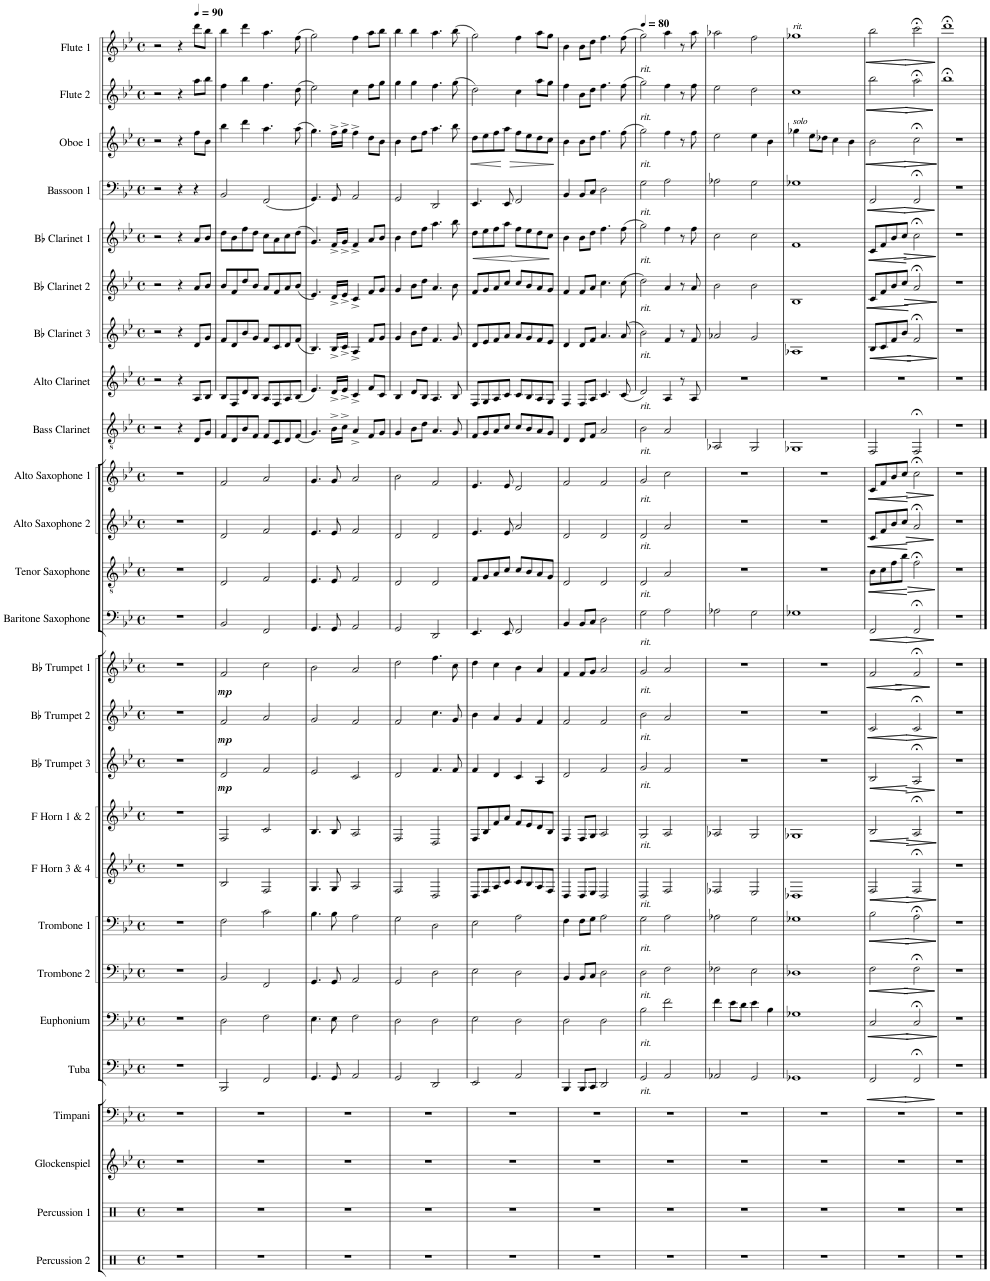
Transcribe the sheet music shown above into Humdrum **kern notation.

**kern	**kern	**kern	**kern	**kern	**dynam	**kern	**dynam	**kern	**dynam	**kern	**dynam	**kern	**dynam	**kern	**dynam	**kern	**dynam	**kern	**dynam	**kern	**dynam	**kern	**dynam	**kern	**dynam	**kern	**dynam	**kern	**dynam	**kern	**kern	**kern	**dynam	**kern	**dynam	**kern	**dynam	**kern	**dynam	**kern	**dynam	**kern	**dynam	**kern	**dynam
*part26	*part25	*part24	*part23	*part22	*part22	*part21	*part21	*part20	*part20	*part19	*part19	*part18	*part18	*part17	*part17	*part16	*part16	*part15	*part15	*part14	*part14	*part13	*part13	*part12	*part12	*part11	*part11	*part10	*part10	*part9	*part8	*part7	*part7	*part6	*part6	*part5	*part5	*part4	*part4	*part3	*part3	*part2	*part2	*part1	*part1
*staff26	*staff25	*staff24	*staff23	*staff22	*staff22	*staff21	*staff21	*staff20	*staff20	*staff19	*staff19	*staff18	*staff18	*staff17	*staff17	*staff16	*staff16	*staff15	*staff15	*staff14	*staff14	*staff13	*staff13	*staff12	*staff12	*staff11	*staff11	*staff10	*staff10	*staff9	*staff8	*staff7	*staff7	*staff6	*staff6	*staff5	*staff5	*staff4	*staff4	*staff3	*staff3	*staff2	*staff2	*staff1	*staff1
*I"Percussion 2	*I"Percussion 1	*I"Glockenspiel	*I"Timpani	*I"Tuba	*	*I"Euphonium	*	*I"Trombone 2	*	*I"Trombone 1	*	*I"F Horn 3 &amp; 4	*	*I"F Horn 1 &amp; 2	*	*I"Bb Trumpet 3	*	*I"Bb Trumpet 2	*	*I"Bb Trumpet 1	*	*I"Baritone Saxophone	*	*I"Tenor Saxophone	*	*I"Alto Saxophone 2	*	*I"Alto Saxophone 1	*	*I"Bass Clarinet	*I"Alto Clarinet	*I"Bb Clarinet 3	*	*I"Bb Clarinet 2	*	*I"Bb Clarinet 1	*	*I"Bassoon 1	*	*I"Oboe 1	*	*I"Flute 2	*	*I"Flute 1	*
*I'Perc. 2	*I'Perc. 1	*I'Glk.	*I'Timp.	*I'Tba.	*	*I'Euph.	*	*I'Tbn. 2	*	*I'Tbn. 1	*	*I'F Hn. 3 4	*	*I'F Hn. 1 2	*	*I'Bb Tpt. 3	*	*I'Bb Tpt. 2	*	*I'Bb Tpt. 1	*	*I'Bar. Sax.	*	*I'T. Sax.	*	*I'A. Sax. 2	*	*I'A. Sax. 1	*	*I'B. Cl.	*I'A. Cl.	*I'Bb Cl. 3	*	*I'Bb Cl. 2	*	*I'Bb Cl. 1	*	*I'Bsn. 1	*	*I'Ob. 1	*	*I'Fl. 2	*	*I'Fl. 1	*
*clefX	*clefX	*clefG2	*clefF4	*clefF4	*	*clefF4	*	*clefF4	*	*clefF4	*	*clefG2	*	*clefG2	*	*clefG2	*	*clefG2	*	*clefG2	*	*clefF4	*	*clefGv2	*	*clefG2	*	*clefG2	*	*clefGv2	*clefG2	*clefG2	*	*clefG2	*	*clefG2	*	*clefF4	*	*clefG2	*	*clefG2	*	*clefG2	*
*	*	*	*	*	*	*	*	*	*	*	*	*ITrd4c7	*	*ITrd4c7	*	*ITrd1c2	*	*ITrd1c2	*	*ITrd1c2	*	*ITrd12c21	*	*ITrd8c14	*	*ITrd5c9	*	*ITrd5c9	*	*ITrd8c14	*ITrd1c2	*ITrd1c2	*	*ITrd1c2	*	*ITrd1c2	*	*	*	*	*	*	*	*	*
*k[]	*k[]	*k[b-e-]	*k[b-e-]	*k[b-e-]	*	*k[b-e-]	*	*k[b-e-]	*	*k[b-e-]	*	*k[b-e-]	*	*k[b-e-]	*	*k[b-e-]	*	*k[b-e-]	*	*k[b-e-]	*	*k[b-e-]	*	*k[b-e-]	*	*k[b-e-]	*	*k[b-e-]	*	*k[b-e-]	*k[b-e-]	*k[b-e-]	*	*k[b-e-]	*	*k[b-e-]	*	*k[b-e-]	*	*k[b-e-]	*	*k[b-e-]	*	*k[b-e-]	*
*M4/4	*M4/4	*M4/4	*M4/4	*M4/4	*	*M4/4	*	*M4/4	*	*M4/4	*	*M4/4	*	*M4/4	*	*M4/4	*	*M4/4	*	*M4/4	*	*M4/4	*	*M4/4	*	*M4/4	*	*M4/4	*	*M4/4	*M4/4	*M4/4	*	*M4/4	*	*M4/4	*	*M4/4	*	*M4/4	*	*M4/4	*	*M4/4	*
*met(c)	*met(c)	*met(c)	*met(c)	*met(c)	*	*met(c)	*	*met(c)	*	*met(c)	*	*met(c)	*	*met(c)	*	*met(c)	*	*met(c)	*	*met(c)	*	*met(c)	*	*met(c)	*	*met(c)	*	*met(c)	*	*met(c)	*met(c)	*met(c)	*	*met(c)	*	*met(c)	*	*met(c)	*	*met(c)	*	*met(c)	*	*met(c)	*
=1	=1	=1	=1	=1	=1	=1	=1	=1	=1	=1	=1	=1	=1	=1	=1	=1	=1	=1	=1	=1	=1	=1	=1	=1	=1	=1	=1	=1	=1	=1	=1	=1	=1	=1	=1	=1	=1	=1	=1	=1	=1	=1	=1	=1	=1
1r	1r	1r	1r	1r	.	1r	.	1r	.	1r	.	1r	.	1r	.	1r	.	1r	.	1r	.	1r	.	1r	.	1r	.	1r	.	2r	2r	2r	.	2r	.	2r	.	2r	.	2r	.	2r	.	2r	.
.	.	.	.	.	.	.	.	.	.	.	.	.	.	.	.	.	.	.	.	.	.	.	.	.	.	.	.	.	.	4r	4r	4r	.	4r	.	4r	.	4r	]	4r	]	4r	]	4r	]
*	*	*	*	*	*	*	*	*	*	*	*	*	*	*	*	*	*	*	*	*	*	*	*	*	*	*	*	*	*	*	*	*	*	*	*	*	*	*	*	*	*	*	*	*MM90	*
.	.	.	.	.	.	.	.	.	.	.	.	.	.	.	.	.	.	.	.	.	.	.	.	.	.	.	.	.	.	8D/L	8A/L	8d/L	.	8a/L	.	8a/L	.	4r	.	8ff\L	.	8aa\L	.	8ddd\L	.
.	.	.	.	.	.	.	.	.	.	.	.	.	.	.	.	.	.	.	.	.	.	.	.	.	.	.	.	.	.	8G/J	8B-/J	8g/J	.	8b-/J	.	8b-/J	.	.	.	8b-\J	.	8bb-\J	.	8bb-\J	.
.	.	.	.	.	]	.	]	.	]	.	]	.	]	.	]	.	]	.	]	.	[	.	]	.	.	.	.	.	.	.	.	.	.	.	.	.	.	.	.	.	.	.	.	.	.
=2	=2	=2	=2	=2	=2	=2	=2	=2	=2	=2	=2	=2	=2	=2	=2	=2	=2	=2	=2	=2	=2	=2	=2	=2	=2	=2	=2	=2	=2	=2	=2	=2	=2	=2	=2	=2	=2	=2	=2	=2	=2	=2	=2	=2	=2
!	!	!	!	!	!	!	!	!	!	!	!	!	!	!	!	!	!LO:DY:b	!	!LO:DY:b	!	!LO:DY:b	!	!	!	!	!	!	!	!	!	!	!	!	!	!	!	!	!	!	!	!	!	!	!	!
1r	1r	1r	1r	2BBB-/	.	2D\	.	2BB-/	.	2F\	.	2B-/	.	2F/	.	2d/	mp	2f/	mp	2f/	mp	2BB-/	.	2D/	.	2d/	.	2f/	.	8F/L	8B-/L	8f/L	.	8b-/L	.	8dd\L	.	2BB-/	.	4bb-\	.	4ff\	.	4bb-\	.
.	.	.	.	.	.	.	.	.	.	.	.	.	.	.	.	.	.	.	.	.	.	.	.	.	.	.	.	.	.	8D/	8F/	8d/	.	8f/	.	8b-\	.	.	.	.	.	.	.	.	.
.	.	.	.	.	.	.	.	.	.	.	.	.	.	.	.	.	.	.	.	.	.	.	.	.	.	.	.	.	.	8B-/	8d/	8b-/	.	8dd/	.	8ff\	.	.	.	4ddd\	.	4bb-\	.	4ddd\	.
.	.	.	.	.	.	.	.	.	.	.	.	.	.	.	.	.	.	.	.	.	.	.	.	.	.	.	.	.	.	8F/J	8B-/J	8g/J	.	8b-/J	.	8dd\J	.	.	.	.	.	.	.	.	.
.	.	.	.	2FF/	.	2F\	.	2FF/	.	2c\	.	2F/	.	2c/	.	2f/	.	2a/	.	2cc\	.	2FF/	.	2F/	.	2f/	.	2a/	.	8F/L	8A/L	8f/L	.	8a/L	.	8cc\L	.	(2FF/	.	4.aa\	.	4.ff\	.	4.aa\	.
.	.	.	.	.	.	.	.	.	.	.	.	.	.	.	.	.	.	.	.	.	.	.	.	.	.	.	.	.	.	8C/	8F/	8c/	.	8f/	.	8a\	.	.	.	.	.	.	.	.	.
.	.	.	.	.	.	.	.	.	.	.	.	.	.	.	.	.	.	.	.	.	.	.	.	.	.	.	.	.	.	8D/	8A/	8d/	.	8a/	.	8cc\	.	.	.	.	.	.	.	.	.
.	.	.	.	.	.	.	.	.	.	.	.	.	.	.	.	.	.	.	.	.	.	.	.	.	.	.	.	.	.	(8F/J	(8B-/J	(8f/J	.	(8b-/J	.	(8dd\J	.	.	.	(8aa\	.	(8dd\	.	(8ff\	.
=3	=3	=3	=3	=3	=3	=3	=3	=3	=3	=3	=3	=3	=3	=3	=3	=3	=3	=3	=3	=3	=3	=3	=3	=3	=3	=3	=3	=3	=3	=3	=3	=3	=3	=3	=3	=3	=3	=3	=3	=3	=3	=3	=3	=3	=3
1r	1r	1r	1r	4.GG/	.	4.E-\	.	4.GG/	.	4.B-\	.	4.G/	.	4.B-/	.	2e-/	.	2g/	.	2b-\	.	4.GG/	.	4.E-/	.	4.e-/	.	4.g/	.	4.G/)	4.e-/)	4.B-/)	.	4.e-/)	.	4.g/)	.	4.GG/)	.	4.gg\)	.	2ee-\)	.	2gg\)	.
.	.	.	.	8GG/	.	8E-\	.	8GG/	.	8B-\	.	8G/	.	8B-/	.	.	.	.	.	.	.	8GG/	.	8E-/	.	8e-/	.	8g/	.	16B-^\LL	16d^/LL	16B-^/LL	.	16d^/LL	.	16f^/LL	.	8GG/	.	16ff^\LL	.	.	.	.	.
.	.	.	.	.	.	.	.	.	.	.	.	.	.	.	.	.	.	.	.	.	.	.	.	.	.	.	.	.	.	16c^\JJ	16e-^/JJ	16c^/JJ	.	16e-^/JJ	.	16g^/JJ	.	.	.	16gg^\JJ	.	.	.	.	.
.	.	.	.	2AA/	.	2F\	.	2AA/	.	2A\	.	2A/	.	2A/	.	2c/	.	2f/	.	2a/	.	2AA/	.	2F/	.	2f/	.	2a/	.	4A^/	4c^/	4A^/	.	4c^/	.	4f^/	.	2AA/	.	4ff^\	.	4cc\	.	4ff\	.
.	.	.	.	.	.	.	.	.	.	.	.	.	.	.	.	.	.	.	.	.	.	.	.	.	.	.	.	.	.	8F/L	8f/L	8f/L	.	8f/L	.	8a/L	.	.	.	8dd\L	.	8ff\L	.	8aa\L	.
.	.	.	.	.	.	.	.	.	.	.	.	.	.	.	.	.	.	.	.	.	.	.	.	.	.	.	.	.	.	8G/J	8c/J	8g/J	.	8g/J	.	8b-/J	.	.	.	8b-\J	.	8gg\J	.	8bb-\J	.
=4	=4	=4	=4	=4	=4	=4	=4	=4	=4	=4	=4	=4	=4	=4	=4	=4	=4	=4	=4	=4	=4	=4	=4	=4	=4	=4	=4	=4	=4	=4	=4	=4	=4	=4	=4	=4	=4	=4	=4	=4	=4	=4	=4	=4	=4
1r	1r	1r	1r	2GG/	.	2D\	.	2GG/	.	2G\	.	2F/	.	2F/	.	2d/	.	2f/	.	2dd\	.	2GG/	.	2D/	.	2d/	.	2b-\	.	4G/	4B-/	4g/	.	4g/	.	4b-\	.	2GG/	.	4b-\	.	4gg\	.	4bb-\	.
.	.	.	.	.	.	.	.	.	.	.	.	.	.	.	.	.	.	.	.	.	.	.	.	.	.	.	.	.	.	8B-\L	8d/L	8b-\L	.	8b-\L	.	8dd\L	.	.	.	8dd\L	.	4gg\	.	4bb-\	.
.	.	.	.	.	.	.	.	.	.	.	.	.	.	.	.	.	.	.	.	.	.	.	.	.	.	.	.	.	.	8d\J	8B-/J	8dd\J	.	8dd\J	.	8ff\J	.	.	.	8ff\J	.	.	.	.	.
.	.	.	.	2DD/	.	2D\	.	2D\	.	2D\	.	2D/	.	2D/	.	4.f/	.	4.cc\	.	4.ff\	.	2DD/	.	2D/	.	2d/	.	2f/	.	4.A/	4.A/	4.f/	.	4.a/	.	4.aa\	.	2DD/	.	4.aa\	.	4.ff\	.	4.aa\	.
.	.	.	.	.	.	.	.	.	.	.	.	.	.	.	.	8f/	.	8g/	.	8cc\	.	.	.	.	.	.	.	.	.	8G/	8B-/	8g/	.	8b-\	.	8bb-\	.	.	.	8bb-\	.	(8gg\	.	(8bb-\	.
=5	=5	=5	=5	=5	=5	=5	=5	=5	=5	=5	=5	=5	=5	=5	=5	=5	=5	=5	=5	=5	=5	=5	=5	=5	=5	=5	=5	=5	=5	=5	=5	=5	=5	=5	=5	=5	=5	=5	=5	=5	=5	=5	=5	=5	=5
!	!	!	!	!	!	!	!	!	!	!	!	!	!	!	!	!	!	!	!	!	!	!	!	!	!	!	!	!	!	!	!	!	!	!	!	!	!LO:HP:b	!	!	!	!LO:HP:b	!	!	!	!
1r	1r	1r	1r	2EE-/	.	2E-\	.	2E-\	.	2E-\	.	8D/L	.	8F/L	.	4f/	.	4b-\	.	4dd\	.	4.EE-/	.	8F/L	.	4.e-/	.	4.e-/	.	8F/L	8F/L	8d/L	.	8f/L	.	8dd\L	<	4.EE-/	.	8dd\L	<	2dd\)	.	2gg\)	.
.	.	.	.	.	.	.	.	.	.	.	.	8F/	.	8B-/	.	.	.	.	.	.	.	.	.	8G/	.	.	.	.	.	8G/	8G/	8e-/	.	8g/	.	8ee-\	.	.	.	8ee-\	.	.	.	.	.
.	.	.	.	.	.	.	.	.	.	.	.	8A/	.	8f/	.	4d/	.	4a/	.	4cc\	.	.	.	8A/	.	.	.	.	.	8A/	8A/	8f/	.	8a/	.	8ff\	.	.	.	8ff\	.	.	.	.	.
.	.	.	.	.	.	.	.	.	.	.	.	8c/J	.	8a/J	.	.	.	.	.	.	.	8EE-/	.	8c/J	.	8e-/	.	8e-/	.	8c/J	8c/J	8a/J	.	8cc/J	.	8aa\J	.	8EE-/	.	8aa\J	.	.	.	.	.
.	.	.	.	2AA/	.	2D\	.	2D\	.	2A\	.	8c/L	.	8f/L	.	4c/	.	4g/	.	4b-\	.	2FF/	.	8c/L	.	2a/	.	2d/	.	8c/L	8c/L	8a/L	.	8cc/L	.	8ff\L	[	2FF/	.	8ff\L	.	4cc\	.	4ff\	.
.	.	.	.	.	.	.	.	.	.	.	.	8B-/	.	8e-/	.	.	.	.	.	.	.	.	.	8B-/	.	.	.	.	.	8B-/	8B-/	8g/	.	8b-/	.	8ee-\	.	.	.	8ee-\	.	.	.	.	.
.	.	.	.	.	.	.	.	.	.	.	.	8A/	.	8d/	.	4A/	.	4f/	.	4a/	.	.	.	8A/	.	.	.	.	.	8A/	8A/	8f/	.	8a/	.	8dd\	.	.	.	8dd\	.	8aa\L	.	8aa\L	.
!	!	!	!	!	!	!	!	!	!	!	!	!	!	!	!	!	!	!	!	!	!	!	!	!	!	!	!	!	!	!	!	!	!	!	!	!	!LO:HP:b	!	!	!	!LO:HP:b	!	!	!	!
.	.	.	.	.	.	.	.	.	.	.	.	8F/J	.	8B-/J	.	.	.	.	.	.	.	.	.	8G/J	.	.	.	.	.	8G/J	8G/J	8e-/J	.	8g/J	.	8cc\J	>	.	.	8cc\J	>	8gg\J	.	8gg\J	.
.	.	.	.	.	.	.	.	.	.	.	.	.	.	.	.	.	.	.	.	.	.	.	.	.	.	.	.	.	.	.	.	.	.	.	.	.	.	.	.	.	[ ]	.	.	.	.
=6	=6	=6	=6	=6	=6	=6	=6	=6	=6	=6	=6	=6	=6	=6	=6	=6	=6	=6	=6	=6	=6	=6	=6	=6	=6	=6	=6	=6	=6	=6	=6	=6	=6	=6	=6	=6	=6	=6	=6	=6	=6	=6	=6	=6	=6
1r	1r	1r	1r	4BBB-/	.	2D\	.	4BB-/	.	4F\	.	4D/	.	4F/	.	2d/	.	2f/	.	4f/	.	4BB-/	.	2D/	.	2d/	.	2f/	.	4D/	4F/	4d/	.	4f/	.	4b-\	.	4BB-/	.	4b-\	.	4ff\	.	4b-\	.
.	.	.	.	8BBB-/L	.	.	.	8BB-/L	.	8F\L	.	8D/L	.	8F/L	.	.	.	.	.	8f/L	.	8BB-/L	.	.	.	.	.	.	.	8D/L	8F/L	8d/L	.	8f/L	.	8b-\L	.	8BB-/L	.	8b-\L	.	8b-\L	.	8b-\L	.
.	.	.	.	8CC/J	.	.	.	8C/J	.	8G\J	.	8E-/J	.	8G/J	.	.	.	.	.	8g/J	.	8C/J	.	.	.	.	.	.	.	8F/J	8A/J	8f/J	.	8a/J	.	8dd\J	]	8C/J	.	8dd\J	.	8dd\J	.	8dd\J	.
.	.	.	.	2DD/	.	2D\	.	2D\	.	2A\	.	2D/	.	2A/	.	2f/	.	2f/	.	2a/	.	2D\	.	2D/	.	2d/	.	2f/	.	2A/	4.c/	4.a/	.	4.cc\	.	4.ff\	.	2D\	.	4.ff\	.	4.ff\	.	4.ff\	.
.	.	.	.	.	.	.	.	.	.	.	.	.	.	.	.	.	.	.	.	.	.	.	.	.	.	.	.	.	.	.	(8c/	(8a/	.	(8cc\	.	(8ff\	.	.	.	(8ff\	.	(8ff\	.	(8ff\	.
=7	=7	=7	=7	=7	=7	=7	=7	=7	=7	=7	=7	=7	=7	=7	=7	=7	=7	=7	=7	=7	=7	=7	=7	=7	=7	=7	=7	=7	=7	=7	=7	=7	=7	=7	=7	=7	=7	=7	=7	=7	=7	=7	=7	=7	=7
*	*	*	*	*	*	*	*	*	*	*	*	*	*	*	*	*	*	*	*	*	*	*	*	*	*	*	*	*	*	*	*	*	*	*	*	*	*	*	*	*	*	*	*	*MM80	*
!	!	!	!	!	!	!	!	!	!	!	!	!	!	!	!	!	!	!	!	!	!	!	!	!	!	!	!	!	!	!	!	!	!	!	!	!	!	!	!	!	!	!	!	!LO:TX:b:i:t=rit.	!
!	!	!	!	!	!	!	!	!	!	!	!	!	!	!	!	!	!	!	!	!	!	!	!	!	!	!	!	!	!	!	!	!	!	!	!	!	!	!	!	!	!	!LO:TX:b:i:t=rit.	!	!	!
!	!	!	!	!	!	!	!	!	!	!	!	!	!	!	!	!	!	!	!	!	!	!	!	!	!	!	!	!	!	!	!	!	!	!	!	!	!	!	!	!LO:TX:b:i:t=rit.	!	!	!	!	!
!	!	!	!	!	!	!	!	!	!	!	!	!	!	!	!	!	!	!	!	!	!	!	!	!	!	!	!	!	!	!	!	!	!	!	!	!	!	!LO:TX:b:i:t=rit.	!	!	!	!	!	!	!
!	!	!	!	!	!	!	!	!	!	!	!	!	!	!	!	!	!	!	!	!	!	!	!	!	!	!	!	!	!	!	!	!	!	!	!	!LO:TX:b:i:t=rit.	!	!	!	!	!	!	!	!	!
!	!	!	!	!	!	!	!	!	!	!	!	!	!	!	!	!	!	!	!	!	!	!	!	!	!	!	!	!	!	!	!	!	!	!LO:TX:b:i:t=rit.	!	!	!	!	!	!	!	!	!	!	!
!	!	!	!	!	!	!	!	!	!	!	!	!	!	!	!	!	!	!	!	!	!	!	!	!	!	!	!	!	!	!	!	!LO:TX:b:i:t=rit.	!	!	!	!	!	!	!	!	!	!	!	!	!
!	!	!	!	!	!	!	!	!	!	!	!	!	!	!	!	!	!	!	!	!	!	!	!	!	!	!	!	!	!	!	!LO:TX:b:i:t=rit.	!	!	!	!	!	!	!	!	!	!	!	!	!	!
!	!	!	!	!	!	!	!	!	!	!	!	!	!	!	!	!	!	!	!	!	!	!	!	!	!	!	!	!	!	!LO:TX:b:i:t=rit.	!	!	!	!	!	!	!	!	!	!	!	!	!	!	!
!	!	!	!	!	!	!	!	!	!	!	!	!	!	!	!	!	!	!	!	!	!	!	!	!	!	!	!	!LO:TX:b:i:t=rit.	!	!	!	!	!	!	!	!	!	!	!	!	!	!	!	!	!
!	!	!	!	!	!	!	!	!	!	!	!	!	!	!	!	!	!	!	!	!	!	!	!	!	!	!LO:TX:b:i:t=rit.	!	!	!	!	!	!	!	!	!	!	!	!	!	!	!	!	!	!	!
!	!	!	!	!	!	!	!	!	!	!	!	!	!	!	!	!	!	!	!	!	!	!	!	!LO:TX:b:i:t=rit.	!	!	!	!	!	!	!	!	!	!	!	!	!	!	!	!	!	!	!	!	!
!	!	!	!	!	!	!	!	!	!	!	!	!	!	!	!	!	!	!	!	!	!	!LO:TX:b:i:t=rit.	!	!	!	!	!	!	!	!	!	!	!	!	!	!	!	!	!	!	!	!	!	!	!
!	!	!	!	!	!	!	!	!	!	!	!	!	!	!	!	!	!	!	!	!LO:TX:b:i:t=rit.	!	!	!	!	!	!	!	!	!	!	!	!	!	!	!	!	!	!	!	!	!	!	!	!	!
!	!	!	!	!	!	!	!	!	!	!	!	!	!	!	!	!	!	!LO:TX:b:i:t=rit.	!	!	!	!	!	!	!	!	!	!	!	!	!	!	!	!	!	!	!	!	!	!	!	!	!	!	!
!	!	!	!	!	!	!	!	!	!	!	!	!	!	!	!	!LO:TX:b:i:t=rit.	!	!	!	!	!	!	!	!	!	!	!	!	!	!	!	!	!	!	!	!	!	!	!	!	!	!	!	!	!
!	!	!	!	!	!	!	!	!	!	!	!	!	!	!LO:TX:b:i:t=rit.	!	!	!	!	!	!	!	!	!	!	!	!	!	!	!	!	!	!	!	!	!	!	!	!	!	!	!	!	!	!	!
!	!	!	!	!	!	!	!	!	!	!	!	!LO:TX:b:i:t=rit.	!	!	!	!	!	!	!	!	!	!	!	!	!	!	!	!	!	!	!	!	!	!	!	!	!	!	!	!	!	!	!	!	!
!	!	!	!	!	!	!	!	!	!	!LO:TX:b:i:t=rit.	!	!	!	!	!	!	!	!	!	!	!	!	!	!	!	!	!	!	!	!	!	!	!	!	!	!	!	!	!	!	!	!	!	!	!
!	!	!	!	!	!	!	!	!LO:TX:b:i:t=rit.	!	!	!	!	!	!	!	!	!	!	!	!	!	!	!	!	!	!	!	!	!	!	!	!	!	!	!	!	!	!	!	!	!	!	!	!	!
!	!	!	!	!	!	!LO:TX:b:i:t=rit.	!	!	!	!	!	!	!	!	!	!	!	!	!	!	!	!	!	!	!	!	!	!	!	!	!	!	!	!	!	!	!	!	!	!	!	!	!	!	!
!	!	!	!	!LO:TX:b:i:t=rit.	!	!	!	!	!	!	!	!	!	!	!	!	!	!	!	!	!	!	!	!	!	!	!	!	!	!	!	!	!	!	!	!	!	!	!	!	!	!	!	!	!
1r	1r	1r	1r	2GG/	.	2B-\	.	2D\	.	2G\	.	2D/	.	2G/	.	2g/	.	2b-\	.	2g/	.	2G\	.	2D/	.	2d/	.	2g/	.	2B-\	2d/)	2b-\)	.	2dd\)	.	2gg\)	.	2G\	.	2gg\)	.	2gg\)	.	2gg\)	.
.	.	.	.	2AA/	.	2f\	.	2F\	.	2A\	.	2F/	.	2A/	.	2f/	.	2a/	.	2a/	.	2A\	.	2A/	.	2a/	.	2cc\	.	2A/	4A/	4f/	.	4a/	.	4ff\	.	2A\	.	4ff\	.	4ff\	.	4aa\	.
.	.	.	.	.	.	.	.	.	.	.	.	.	.	.	.	.	.	.	.	.	.	.	.	.	.	.	.	.	.	.	8r	8r	.	8r	.	8r	.	.	.	8r	.	8r	.	8r	.
.	.	.	.	.	.	.	.	.	.	.	.	.	.	.	.	.	.	.	.	.	.	.	.	.	.	.	.	.	.	.	8A/	8f/	.	8a/	.	8ff\	.	.	.	8ff\	.	8ff\	.	8aa\	.
=8	=8	=8	=8	=8	=8	=8	=8	=8	=8	=8	=8	=8	=8	=8	=8	=8	=8	=8	=8	=8	=8	=8	=8	=8	=8	=8	=8	=8	=8	=8	=8	=8	=8	=8	=8	=8	=8	=8	=8	=8	=8	=8	=8	=8	=8
1r	1r	1r	1r	2AA-X/	.	4f\	.	2F-X\	.	2A-X\	.	2F-X/	.	2A-X/	.	1r	.	1r	.	1r	.	2A-X\	.	1r	.	1r	.	1r	.	2AA-X/	1r	2a-X/	.	2b-\	.	2cc\	.	2A-X\	.	2ee-\	.	2ee-\	.	2aa-X\	.
.	.	.	.	.	.	8e-\L	.	.	.	.	.	.	.	.	.	.	.	.	.	.	.	.	.	.	.	.	.	.	.	.	.	.	.	.	.	.	.	.	.	.	.	.	.	.	.
.	.	.	.	.	.	8d\J	.	.	.	.	.	.	.	.	.	.	.	.	.	.	.	.	.	.	.	.	.	.	.	.	.	.	.	.	.	.	.	.	.	.	.	.	.	.	.
.	.	.	.	2GG/	.	4e-\	.	2E-\	.	2G\	.	2E-/	.	2G/	.	.	.	.	.	.	.	2G\	.	.	.	.	.	.	.	2GG/	.	2g/	.	2b-\	.	2cc\	.	2G\	.	4ee-\	.	2dd\	.	2ff\	.
.	.	.	.	.	.	4B-\	.	.	.	.	.	.	.	.	.	.	.	.	.	.	.	.	.	.	.	.	.	.	.	.	.	.	.	.	.	.	.	.	.	4b-\	.	.	.	.	.
=9	=9	=9	=9	=9	=9	=9	=9	=9	=9	=9	=9	=9	=9	=9	=9	=9	=9	=9	=9	=9	=9	=9	=9	=9	=9	=9	=9	=9	=9	=9	=9	=9	=9	=9	=9	=9	=9	=9	=9	=9	=9	=9	=9	=9	=9
!	!	!	!	!	!	!	!	!	!	!	!	!	!	!	!	!	!	!	!	!	!	!	!	!	!	!	!	!	!	!	!	!	!	!	!	!	!	!	!	!	!	!	!	!LO:TX:a:i:t=rit.	!
!	!	!	!	!	!	!	!	!	!	!	!	!	!	!	!	!	!	!	!	!	!	!	!	!	!	!	!	!	!	!	!	!	!	!	!	!	!	!	!	!LO:TX:a:i:t=solo	!	!	!	!	!
1r	1r	1r	1r	1GG-X	.	1G-X	.	1D-X	.	1G-X	.	1D-X	.	1G-X	.	1r	.	1r	.	1r	.	1G-X	.	1r	.	1r	.	1r	.	1GG-X	1r	1A-X	.	1B-	.	1f	.	1G-X	.	4gg-X\	.	1cc	.	1gg-X	.
.	.	.	.	.	.	.	.	.	.	.	.	.	.	.	.	.	.	.	.	.	.	.	.	.	.	.	.	.	.	.	.	.	.	.	.	.	.	.	.	8ee-\L	.	.	.	.	.
.	.	.	.	.	.	.	.	.	.	.	.	.	.	.	.	.	.	.	.	.	.	.	.	.	.	.	.	.	.	.	.	.	.	.	.	.	.	.	.	8dd-X\J	.	.	.	.	.
.	.	.	.	.	.	.	.	.	.	.	.	.	.	.	.	.	.	.	.	.	.	.	.	.	.	.	.	.	.	.	.	.	.	.	.	.	.	.	.	4cc\	.	.	.	.	.
.	.	.	.	.	.	.	.	.	.	.	.	.	.	.	.	.	.	.	.	.	.	.	.	.	.	.	.	.	.	.	.	.	.	.	.	.	.	.	.	4b-\	.	.	.	.	.
=10	=10	=10	=10	=10	=10	=10	=10	=10	=10	=10	=10	=10	=10	=10	=10	=10	=10	=10	=10	=10	=10	=10	=10	=10	=10	=10	=10	=10	=10	=10	=10	=10	=10	=10	=10	=10	=10	=10	=10	=10	=10	=10	=10	=10	=10
!	!	!	!	!	!LO:HP:b	!	!LO:HP:b	!	!LO:HP:b	!	!LO:HP:b	!	!LO:HP:b	!	!LO:HP:b	!	!LO:HP:b	!	!LO:HP:b	!	!LO:HP:b	!	!	!	!	!	!	!	!	!	!	!	!	!	!	!	!	!	!	!	!	!	!	!	!
!	!	!	!	!	!	!	!	!	!	!	!	!	!	!	!	!	!	!	!	!	!LO:HP:n=1:b	!	!	!	!	!	!	!	!	!	!	!	!	!	!	!	!	!	!	!	!	!	!	!	!
!	!	!	!	!	!	!	!	!	!	!	!	!	!	!	!	!	!	!	!	!	!LO:HP:n=1:b	!	!	!	!	!	!	!	!	!	!	!	!	!	!	!	!	!	!	!	!	!	!	!	!
!	!	!	!	!	!	!	!	!	!	!	!	!	!	!	!	!	!	!	!	!	!LO:HP:n=1:b	!	!LO:HP:b	!	!LO:HP:b	!	!LO:HP:b	!	!LO:HP:b	!	!	!	!LO:HP:b	!	!LO:HP:b	!	!LO:HP:b	!	!LO:HP:b	!	!LO:HP:b	!	!LO:HP:b	!	!LO:HP:b
1r	1r	1r	1r	2FF/	<	2C/	<	2F\	<	2B-\	<	2F/	<	2B-/	<	2B-/	<	2c/	<	2f/	> < > <	2FF/	<	8B-\L	<	8c/L	<	8c/L	<	2FF/	1r	8B-/L	<	8c/L	<	8c/L	<	2FF/	<	2b-\	<	2bb-\	<	2bb-\	<
!	!	!	!	!	!	!	!	!	!	!	!	!	!	!	!	!	!	!	!	!	!	!	!	!	!LO:HP:b	!	!LO:HP:b	!	!LO:HP:b	!	!	!	!LO:HP:b	!	!LO:HP:b	!	!LO:HP:b	!	!	!	!	!	!	!	!
.	.	.	.	.	.	.	.	.	.	.	.	.	.	.	.	.	.	.	.	.	.	.	.	8c\	<	8f/	<	8f/	<	.	.	8c/	<	8f/	<	8f/	<	.	.	.	.	.	.	.	.
.	.	.	.	.	.	.	.	.	.	.	.	.	.	.	.	.	.	.	.	.	.	.	.	8f\	.	8b-/	.	8b-/	.	.	.	8f/	.	8b-/	.	8b-/	.	.	.	.	.	.	.	.	.
.	.	.	.	.	.	.	.	.	.	.	.	.	.	.	.	.	.	.	.	.	.	.	.	8b-\J	.	8cc/J	.	8cc/J	.	.	.	8b-/J	.	8cc/J	.	8cc/J	.	.	.	.	.	.	.	.	.
!	!	!	!	!	!LO:HP:b	!	!	!	!	!	!	!	!	!	!	!	!	!	!	!	!	!	!	!	!	!	!	!	!	!	!	!	!	!	!	!	!	!	!	!	!	!	!	!	!
!	!	!	!	!	!LO:HP:n=1:b	!	!	!	!	!	!	!	!	!	!	!	!	!	!	!	!	!	!	!	!	!	!	!	!	!	!	!	!	!	!	!	!	!	!	!	!	!	!	!	!
!	!	!	!	!	!LO:HP:n=1:b	!	!LO:HP:b	!	!	!	!	!	!	!	!	!	!	!	!	!	!	!	!	!	!	!	!	!	!	!	!	!	!	!	!	!	!	!	!	!	!	!	!	!	!
!	!	!	!	!	!	!	!LO:HP:n=1:b	!	!	!	!	!	!	!	!	!	!	!	!	!	!	!	!	!	!	!	!	!	!	!	!	!	!	!	!	!	!	!	!	!	!	!	!	!	!
!	!	!	!	!	!	!	!LO:HP:n=1:b	!	!LO:HP:b	!	!	!	!	!	!	!	!	!	!	!	!	!	!	!	!	!	!	!	!	!	!	!	!	!	!	!	!	!	!	!	!	!	!	!	!
!	!	!	!	!	!	!	!	!	!LO:HP:n=1:b	!	!	!	!	!	!	!	!	!	!	!	!	!	!	!	!	!	!	!	!	!	!	!	!	!	!	!	!	!	!	!	!	!	!	!	!
!	!	!	!	!	!	!	!	!	!LO:HP:n=1:b	!	!LO:HP:b	!	!	!	!	!	!	!	!	!	!	!	!	!	!	!	!	!	!	!	!	!	!	!	!	!	!	!	!	!	!	!	!	!	!
!	!	!	!	!	!	!	!	!	!	!	!LO:HP:n=1:b	!	!	!	!	!	!	!	!	!	!	!	!	!	!	!	!	!	!	!	!	!	!	!	!	!	!	!	!	!	!	!	!	!	!
!	!	!	!	!	!	!	!	!	!	!	!LO:HP:n=1:b	!	!LO:HP:b	!	!	!	!	!	!	!	!	!	!	!	!	!	!	!	!	!	!	!	!	!	!	!	!	!	!	!	!	!	!	!	!
!	!	!	!	!	!	!	!	!	!	!	!	!	!LO:HP:n=1:b	!	!	!	!	!	!	!	!	!	!	!	!	!	!	!	!	!	!	!	!	!	!	!	!	!	!	!	!	!	!	!	!
!	!	!	!	!	!	!	!	!	!	!	!	!	!LO:HP:n=1:b	!	!LO:HP:b	!	!	!	!	!	!	!	!	!	!	!	!	!	!	!	!	!	!	!	!	!	!	!	!	!	!	!	!	!	!
!	!	!	!	!	!	!	!	!	!	!	!	!	!	!	!LO:HP:n=1:b	!	!	!	!	!	!	!	!	!	!	!	!	!	!	!	!	!	!	!	!	!	!	!	!	!	!	!	!	!	!
!	!	!	!	!	!	!	!	!	!	!	!	!	!	!	!LO:HP:n=1:b	!	!LO:HP:b	!	!	!	!	!	!	!	!	!	!	!	!	!	!	!	!	!	!	!	!	!	!	!	!	!	!	!	!
!	!	!	!	!	!	!	!	!	!	!	!	!	!	!	!	!	!LO:HP:n=1:b	!	!	!	!	!	!	!	!	!	!	!	!	!	!	!	!	!	!	!	!	!	!	!	!	!	!	!	!
!	!	!	!	!	!	!	!	!	!	!	!	!	!	!	!	!	!LO:HP:n=1:b	!	!LO:HP:b	!	!	!	!	!	!	!	!	!	!	!	!	!	!	!	!	!	!	!	!	!	!	!	!	!	!
!	!	!	!	!	!	!	!	!	!	!	!	!	!	!	!	!	!	!	!LO:HP:n=1:b	!	!	!	!	!	!	!	!	!	!	!	!	!	!	!	!	!	!	!	!	!	!	!	!	!	!
!	!	!	!	!	!	!	!	!	!	!	!	!	!	!	!	!	!	!	!LO:HP:n=1:b	!	!	!	!LO:HP:b	!	!	!	!	!	!	!	!	!	!	!	!	!	!	!	!	!	!	!	!	!	!
!	!	!	!	!	!	!	!	!	!	!	!	!	!	!	!	!	!	!	!	!	!	!	!LO:HP:n=1:b	!	!	!	!	!	!	!	!	!	!	!	!	!	!	!	!	!	!	!	!	!	!
!	!	!	!	!	!	!	!	!	!	!	!	!	!	!	!	!	!	!	!	!	!	!	!LO:HP:n=1:b	!	!LO:HP:b	!	!	!	!	!	!	!	!	!	!	!	!	!	!	!	!	!	!	!	!
!	!	!	!	!	!	!	!	!	!	!	!	!	!	!	!	!	!	!	!	!	!	!	!	!	!LO:HP:n=1:b	!	!LO:HP:b	!	!	!	!	!	!	!	!	!	!	!	!	!	!	!	!	!	!
!	!	!	!	!	!	!	!	!	!	!	!	!	!	!	!	!	!	!	!	!	!	!	!	!	!	!	!LO:HP:n=1:b	!	!LO:HP:b	!	!	!	!	!	!	!	!	!	!	!	!	!	!	!	!
!	!	!	!	!	!	!	!	!	!	!	!	!	!	!	!	!	!	!	!	!	!	!	!	!	!	!	!	!	!LO:HP:n=1:b	!	!	!	!LO:HP:b	!	!	!	!	!	!	!	!	!	!	!	!
!	!	!	!	!	!	!	!	!	!	!	!	!	!	!	!	!	!	!	!	!	!	!	!	!	!	!	!	!	!	!	!	!	!LO:HP:n=1:b	!	!LO:HP:b	!	!	!	!	!	!	!	!	!	!
!	!	!	!	!	!	!	!	!	!	!	!	!	!	!	!	!	!	!	!	!	!	!	!	!	!	!	!	!	!	!	!	!	!	!	!LO:HP:n=1:b	!	!LO:HP:b	!	!	!	!	!	!	!	!
!	!	!	!	!	!	!	!	!	!	!	!	!	!	!	!	!	!	!	!	!	!	!	!	!	!	!	!	!	!	!	!	!	!	!	!	!	!LO:HP:n=1:b	!	!LO:HP:b	!	!	!	!	!	!
!	!	!	!	!	!	!	!	!	!	!	!	!	!	!	!	!	!	!	!	!	!	!	!	!	!	!	!	!	!	!	!	!	!	!	!	!	!	!	!LO:HP:n=1:b	!	!	!	!	!	!
!	!	!	!	!	!	!	!	!	!	!	!	!	!	!	!	!	!	!	!	!	!	!	!	!	!	!	!	!	!	!	!	!	!	!	!	!	!	!	!LO:HP:n=1:b	!	!LO:HP:b	!	!	!	!
!	!	!	!	!	!	!	!	!	!	!	!	!	!	!	!	!	!	!	!	!	!	!	!	!	!	!	!	!	!	!	!	!	!	!	!	!	!	!	!	!	!LO:HP:n=1:b	!	!	!	!
!	!	!	!	!	!	!	!	!	!	!	!	!	!	!	!	!	!	!	!	!	!	!	!	!	!	!	!	!	!	!	!	!	!	!	!	!	!	!	!	!	!LO:HP:n=1:b	!	!LO:HP:b	!	!
!	!	!	!	!	!	!	!	!	!	!	!	!	!	!	!	!	!	!	!	!	!	!	!	!	!	!	!	!	!	!	!	!	!	!	!	!	!	!	!	!	!	!	!LO:HP:n=1:b	!	!
!	!	!	!	!	!	!	!	!	!	!	!	!	!	!	!	!	!	!	!	!	!	!	!	!	!	!	!	!	!	!	!	!	!	!	!	!	!	!	!	!	!	!	!LO:HP:n=1:b	!	!LO:HP:b
!	!	!	!	!	!	!	!	!	!	!	!	!	!	!	!	!	!	!	!	!	!	!	!	!	!	!	!	!	!	!	!	!	!	!	!	!	!	!	!	!	!	!	!	!	!LO:HP:n=1:b
!	!	!	!	!	!	!	!	!	!	!	!	!	!	!	!	!	!	!	!	!	!	!	!	!	!	!	!	!	!	!	!	!	!	!	!	!	!	!	!	!	!	!	!	!	!LO:HP:n=1:b
.	.	.	.	2FF;</	< > >	2C;</	< > >	2F;<\	< > >	2A;<\	< > >	2F;</	< > >	2A;</	< > >	2A;</	< > >	2c;</	< > >	2f;</	]	2FF;</	< > >	2f;<\	> >	2a;</	> >	2cc;<\	> >	2FF;</	.	2f;</	> >	2a;</	> >	2cc;<\	> >	2FF;</	< > >	2cc;<\	< > >	2aa;<\	< > >	2ccc;<\	< > >
.	.	.	.	.	[ [	.	[ [	.	[ [	.	[ [	.	[ [	.	[ [	.	[ [	.	[ [	.	[	.	[ [	.	[ [ ]	.	[ [ ]	.	[ [ ]	.	.	.	[ [ ]	.	[ [ ]	.	[ [ ]	.	[ [	.	[ [	.	[ [	.	[ [
=11	=11	=11	=11	=11	=11	=11	=11	=11	=11	=11	=11	=11	=11	=11	=11	=11	=11	=11	=11	=11	=11	=11	=11	=11	=11	=11	=11	=11	=11	=11	=11	=11	=11	=11	=11	=11	=11	=11	=11	=11	=11	=11	=11	=11	=11
1r	1r	1r	1r	1r	.	1r	.	1r	.	1r	.	1r	.	1r	.	1r	.	1r	.	1r	.	1r	.	1r	.	1r	.	1r	.	1r	1r	1r	.	1r	.	1r	.	1r	.	1r	.	1bb-;<	.	1ddd;<	.
.	.	.	.	.	]	.	]	.	]	.	]	.	]	.	]	.	]	.	]	.	]	.	]	.	]	.	]	.	]	.	.	.	]	.	]	.	]	.	]	.	]	.	]	.	]
==	==	==	==	==	==	==	==	==	==	==	==	==	==	==	==	==	==	==	==	==	==	==	==	==	==	==	==	==	==	==	==	==	==	==	==	==	==	==	==	==	==	==	==	==	==
*-	*-	*-	*-	*-	*-	*-	*-	*-	*-	*-	*-	*-	*-	*-	*-	*-	*-	*-	*-	*-	*-	*-	*-	*-	*-	*-	*-	*-	*-	*-	*-	*-	*-	*-	*-	*-	*-	*-	*-	*-	*-	*-	*-	*-	*-
